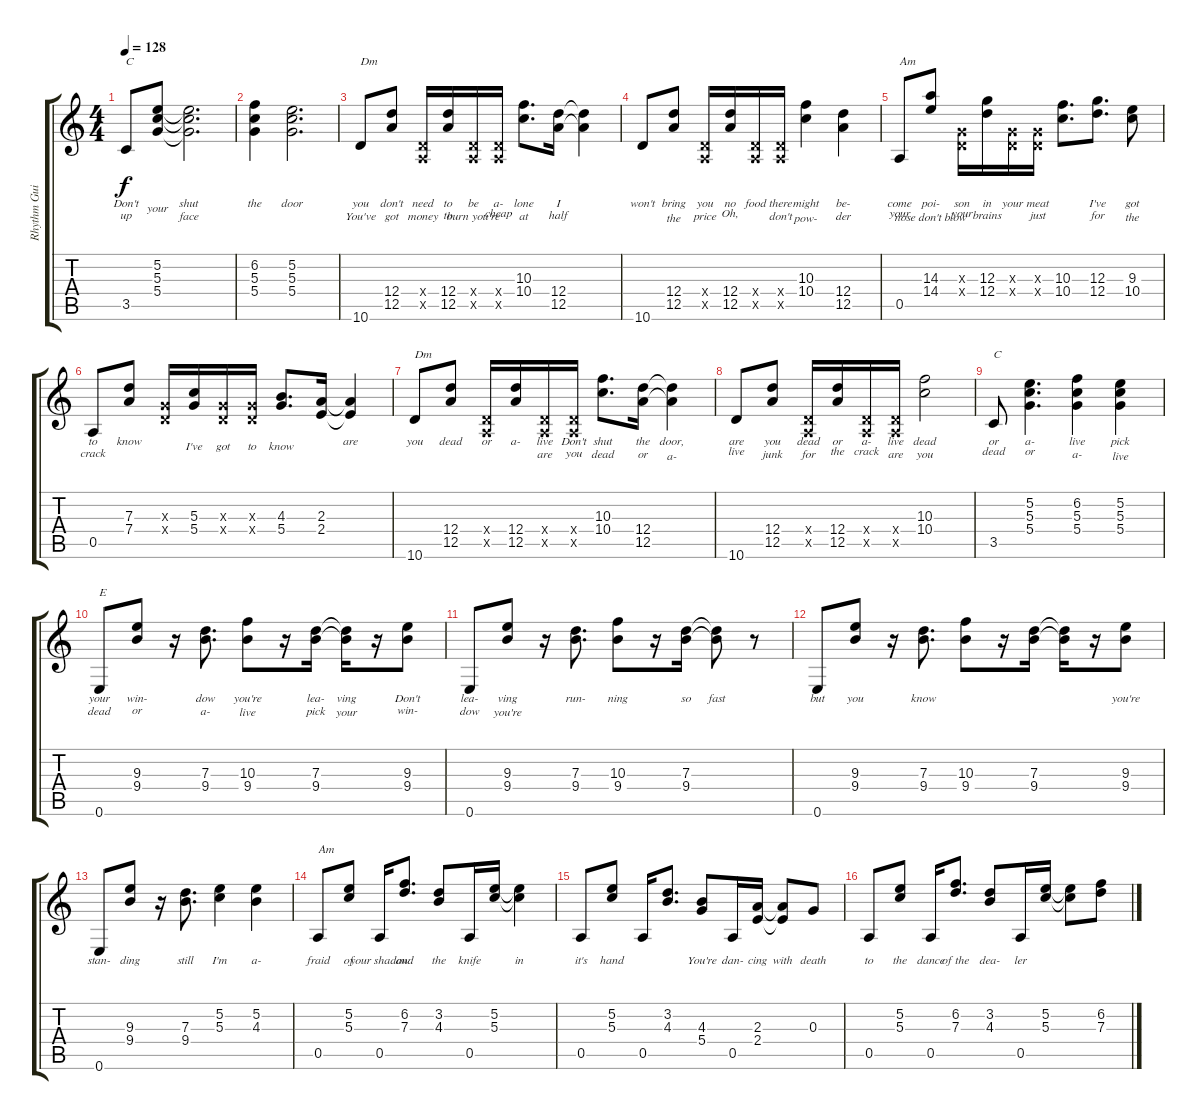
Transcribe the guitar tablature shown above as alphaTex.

\track ("Rhythm Guitar" "Rhythm Gui") {instrument overdrivenguitar}
\staff {score tabs}
\tuning (E4 B3 G3 D3 A2 E2) {hide}
\ts (4 4)
\tempo 128
\clef g2
\ks c
3.5.8{txt "C" lyrics (0 "Don't") lyrics (1 "up") lyrics (2 "") lyrics (3 "") lyrics (4 "") dy f} (5.2 5.3 5.4).8{lyrics (0 "") lyrics (1 "your") lyrics (2 "") lyrics (3 "") lyrics (4 "")} (5.2{t} 5.3{t} 5.4{t}).2{d lyrics (0 "shut") lyrics (1 "face") lyrics (2 "") lyrics (3 "") lyrics (4 "")} |
(6.2 5.3 5.4).4{lyrics (0 "the") lyrics (1 "") lyrics (2 "") lyrics (3 "") lyrics (4 "")} (5.2 5.3 5.4).2{d lyrics (0 "door") lyrics (1 "") lyrics (2 "") lyrics (3 "") lyrics (4 "")} |
10.6.8{txt "Dm" lyrics (0 "you") lyrics (1 "You've") lyrics (2 "") lyrics (3 "") lyrics (4 "")} (12.4 12.5).8{lyrics (0 "don't") lyrics (1 "got") lyrics (2 "") lyrics (3 "") lyrics (4 "")} (0.4{x} 0.5{x}).16{lyrics (0 "need") lyrics (1 "money") lyrics (2 "") lyrics (3 "") lyrics (4 "")} (12.4 12.5).16{lyrics (0 "to") lyrics (1 "to") lyrics (2 "") lyrics (3 "") lyrics (4 "")} (0.4{x} 0.5{x}).16{lyrics (0 "be") lyrics (1 "burn you're") lyrics (2 "") lyrics (3 "") lyrics (4 "")} (0.4{x} 0.5{x}).16{lyrics (0 "a-") lyrics (1 "cheap") lyrics (2 "") lyrics (3 "") lyrics (4 "")} (10.3 10.4).8{d lyrics (0 "lone") lyrics (1 "at") lyrics (2 "") lyrics (3 "") lyrics (4 "")} (12.4 12.5).16{lyrics (0 "I") lyrics (1 "half") lyrics (2 "") lyrics (3 "") lyrics (4 "")} (12.4{t} 12.5{t}).4{lyrics (0 "") lyrics (1 "") lyrics (2 "") lyrics (3 "") lyrics (4 "")} |
10.6.8{lyrics (0 "won't") lyrics (1 "") lyrics (2 "") lyrics (3 "") lyrics (4 "")} (12.4 12.5).8{lyrics (0 "bring") lyrics (1 "the") lyrics (2 "") lyrics (3 "") lyrics (4 "")} (0.4{x} 0.5{x}).16{lyrics (0 "you") lyrics (1 "price") lyrics (2 "") lyrics (3 "") lyrics (4 "")} (12.4 12.5).16{lyrics (0 "no") lyrics (1 "Oh,") lyrics (2 "") lyrics (3 "") lyrics (4 "")} (0.4{x} 0.5{x}).16{lyrics (0 "food") lyrics (1 "") lyrics (2 "") lyrics (3 "") lyrics (4 "")} (0.4{x} 0.5{x}).16{lyrics (0 "there") lyrics (1 "don't") lyrics (2 "") lyrics (3 "") lyrics (4 "")} (10.3 10.4).4{lyrics (0 "might") lyrics (1 "pow-") lyrics (2 "") lyrics (3 "") lyrics (4 "")} (12.4 12.5).4{lyrics (0 "be-") lyrics (1 "der") lyrics (2 "") lyrics (3 "") lyrics (4 "")} |
0.5.8{txt "Am" lyrics (0 "come") lyrics (1 "your") lyrics (2 "") lyrics (3 "") lyrics (4 "")} (14.3 14.4).8{lyrics (0 "poi-") lyrics (1 "nose don't blow") lyrics (2 "") lyrics (3 "") lyrics (4 "")} (0.3{x} 0.4{x}).16{lyrics (0 "son") lyrics (1 "your") lyrics (2 "") lyrics (3 "") lyrics (4 "")} (12.3 12.4).16{lyrics (0 "in") lyrics (1 "brains") lyrics (2 "") lyrics (3 "") lyrics (4 "")} (0.3{x} 0.4{x}).16{lyrics (0 "your") lyrics (1 "") lyrics (2 "") lyrics (3 "") lyrics (4 "")} (0.3{x} 0.4{x}).16{lyrics (0 "meat") lyrics (1 "just") lyrics (2 "") lyrics (3 "") lyrics (4 "")} (10.3 10.4).8{d lyrics (0 "") lyrics (1 "") lyrics (2 "") lyrics (3 "") lyrics (4 "")} (12.3 12.4).8{d lyrics (0 "I've") lyrics (1 "for") lyrics (2 "") lyrics (3 "") lyrics (4 "")} (9.3 10.4).8{lyrics (0 "got") lyrics (1 "the") lyrics (2 "") lyrics (3 "") lyrics (4 "")} |
0.5.8{lyrics (0 "to") lyrics (1 "crack") lyrics (2 "") lyrics (3 "") lyrics (4 "")} (7.3 7.4).8{lyrics (0 "know") lyrics (1 "") lyrics (2 "") lyrics (3 "") lyrics (4 "")} (0.3{x} 0.4{x}).16{lyrics (0 "") lyrics (1 "") lyrics (2 "") lyrics (3 "") lyrics (4 "")} (5.3 5.4).16{lyrics (0 "") lyrics (1 "I've") lyrics (2 "") lyrics (3 "") lyrics (4 "")} (0.3{x} 0.4{x}).16{lyrics (0 "") lyrics (1 "got") lyrics (2 "") lyrics (3 "") lyrics (4 "")} (0.3{x} 0.4{x}).16{lyrics (0 "") lyrics (1 "to") lyrics (2 "") lyrics (3 "") lyrics (4 "")} (4.3 5.4).8{d lyrics (0 "") lyrics (1 "know") lyrics (2 "") lyrics (3 "") lyrics (4 "")} (2.3 2.4).16{lyrics (0 "") lyrics (1 "") lyrics (2 "") lyrics (3 "") lyrics (4 "")} (2.3{t} 2.4{t}).4{lyrics (0 "are") lyrics (1 "") lyrics (2 "") lyrics (3 "") lyrics (4 "")} |
10.6.8{txt "Dm" lyrics (0 "you") lyrics (1 "") lyrics (2 "") lyrics (3 "") lyrics (4 "")} (12.4 12.5).8{lyrics (0 "dead") lyrics (1 "") lyrics (2 "") lyrics (3 "") lyrics (4 "")} (0.4{x} 0.5{x}).16{lyrics (0 "or") lyrics (1 "") lyrics (2 "") lyrics (3 "") lyrics (4 "")} (12.4 12.5).16{lyrics (0 "a-") lyrics (1 "") lyrics (2 "") lyrics (3 "") lyrics (4 "")} (0.4{x} 0.5{x}).16{lyrics (0 "live") lyrics (1 "are") lyrics (2 "") lyrics (3 "") lyrics (4 "")} (0.4{x} 0.5{x}).16{lyrics (0 "Don't") lyrics (1 "you") lyrics (2 "") lyrics (3 "") lyrics (4 "")} (10.3 10.4).8{d lyrics (0 "shut") lyrics (1 "dead") lyrics (2 "") lyrics (3 "") lyrics (4 "")} (12.4 12.5).16{lyrics (0 "the") lyrics (1 "or") lyrics (2 "") lyrics (3 "") lyrics (4 "")} (12.4{t} 12.5{t}).4{lyrics (0 "door,") lyrics (1 "a-") lyrics (2 "") lyrics (3 "") lyrics (4 "")} |
10.6.8{lyrics (0 "are") lyrics (1 "live") lyrics (2 "") lyrics (3 "") lyrics (4 "")} (12.4 12.5).8{lyrics (0 "you") lyrics (1 "junk") lyrics (2 "") lyrics (3 "") lyrics (4 "")} (0.4{x} 0.5{x}).16{lyrics (0 "dead") lyrics (1 "for") lyrics (2 "") lyrics (3 "") lyrics (4 "")} (12.4 12.5).16{lyrics (0 "or") lyrics (1 "the") lyrics (2 "") lyrics (3 "") lyrics (4 "")} (0.4{x} 0.5{x}).16{lyrics (0 "a-") lyrics (1 "crack") lyrics (2 "") lyrics (3 "") lyrics (4 "")} (0.4{x} 0.5{x}).16{lyrics (0 "live") lyrics (1 "are") lyrics (2 "") lyrics (3 "") lyrics (4 "")} (10.3 10.4).2{lyrics (0 "dead") lyrics (1 "you") lyrics (2 "") lyrics (3 "") lyrics (4 "")} |
3.5.8{txt "C" lyrics (0 "or") lyrics (1 "dead") lyrics (2 "") lyrics (3 "") lyrics (4 "")} (5.2 5.3 5.4).4{d lyrics (0 "a-") lyrics (1 "or") lyrics (2 "") lyrics (3 "") lyrics (4 "")} (6.2 5.3 5.4).4{lyrics (0 "live") lyrics (1 "a-") lyrics (2 "") lyrics (3 "") lyrics (4 "")} (5.2 5.3 5.4).4{lyrics (0 "pick") lyrics (1 "live") lyrics (2 "") lyrics (3 "") lyrics (4 "")} |
0.6.8{txt "E" lyrics (0 "your") lyrics (1 "dead") lyrics (2 "") lyrics (3 "") lyrics (4 "")} (9.3 9.4).8{lyrics (0 "win-") lyrics (1 "or") lyrics (2 "") lyrics (3 "") lyrics (4 "")} r.16 (7.3 9.4).8{d lyrics (0 "dow") lyrics (1 "a-") lyrics (2 "") lyrics (3 "") lyrics (4 "")} (10.3 9.4).8{lyrics (0 "you're") lyrics (1 "live") lyrics (2 "") lyrics (3 "") lyrics (4 "")} r.16 (7.3 9.4).16{lyrics (0 "lea-") lyrics (1 "pick") lyrics (2 "") lyrics (3 "") lyrics (4 "")} (7.3{t} 9.4{t}).16{lyrics (0 "ving") lyrics (1 "your") lyrics (2 "") lyrics (3 "") lyrics (4 "")} r.16 (9.3 9.4).8{lyrics (0 "Don't") lyrics (1 "win-") lyrics (2 "") lyrics (3 "") lyrics (4 "")} |
0.6.8{lyrics (0 "lea-") lyrics (1 "dow") lyrics (2 "") lyrics (3 "") lyrics (4 "")} (9.3 9.4).8{lyrics (0 "ving") lyrics (1 "you're") lyrics (2 "") lyrics (3 "") lyrics (4 "")} r.16 (7.3 9.4).8{d lyrics (0 "run-") lyrics (1 "") lyrics (2 "") lyrics (3 "") lyrics (4 "")} (10.3 9.4).8{lyrics (0 "ning") lyrics (1 "") lyrics (2 "") lyrics (3 "") lyrics (4 "")} r.16 (7.3 9.4).16{lyrics (0 "so") lyrics (1 "") lyrics (2 "") lyrics (3 "") lyrics (4 "")} (7.3{t} 9.4{t}).8{lyrics (0 "fast") lyrics (1 "") lyrics (2 "") lyrics (3 "") lyrics (4 "")} r.8 |
0.6.8{lyrics (0 "but") lyrics (1 "") lyrics (2 "") lyrics (3 "") lyrics (4 "")} (9.3 9.4).8{lyrics (0 "you") lyrics (1 "") lyrics (2 "") lyrics (3 "") lyrics (4 "")} r.16 (7.3 9.4).8{d lyrics (0 "know") lyrics (1 "") lyrics (2 "") lyrics (3 "") lyrics (4 "")} (10.3 9.4).8{lyrics (0 "") lyrics (1 "") lyrics (2 "") lyrics (3 "") lyrics (4 "")} r.16 (7.3 9.4).16{lyrics (0 "") lyrics (1 "") lyrics (2 "") lyrics (3 "") lyrics (4 "")} (7.3{t} 9.4{t}).16{lyrics (0 "") lyrics (1 "") lyrics (2 "") lyrics (3 "") lyrics (4 "")} r.16 (9.3 9.4).8{lyrics (0 "you're") lyrics (1 "") lyrics (2 "") lyrics (3 "") lyrics (4 "")} |
0.6.8{lyrics (0 "stan-") lyrics (1 "") lyrics (2 "") lyrics (3 "") lyrics (4 "")} (9.3 9.4).8{lyrics (0 "ding") lyrics (1 "") lyrics (2 "") lyrics (3 "") lyrics (4 "")} r.16 (7.3 9.4).8{d lyrics (0 "still") lyrics (1 "") lyrics (2 "") lyrics (3 "") lyrics (4 "")} (5.2 5.3).4{lyrics (0 "I'm") lyrics (1 "") lyrics (2 "") lyrics (3 "") lyrics (4 "")} (5.2 4.3).4{lyrics (0 "a-") lyrics (1 "") lyrics (2 "") lyrics (3 "") lyrics (4 "")} |
0.5.8{txt "Am" lyrics (0 "fraid") lyrics (1 "") lyrics (2 "") lyrics (3 "") lyrics (4 "")} (5.2 5.3).8{lyrics (0 "of") lyrics (1 "") lyrics (2 "") lyrics (3 "") lyrics (4 "")} 0.5.16{lyrics (0 "your shadow") lyrics (1 "") lyrics (2 "") lyrics (3 "") lyrics (4 "")} (6.2 7.3).8{d lyrics (0 "and") lyrics (1 "") lyrics (2 "") lyrics (3 "") lyrics (4 "")} (3.2 4.3).8{lyrics (0 "the") lyrics (1 "") lyrics (2 "") lyrics (3 "") lyrics (4 "")} 0.5.16{lyrics (0 "knife") lyrics (1 "") lyrics (2 "") lyrics (3 "") lyrics (4 "")} (5.2 5.3).16{lyrics (0 "") lyrics (1 "") lyrics (2 "") lyrics (3 "") lyrics (4 "")} (5.2{t} 5.3{t}).4{lyrics (0 "in") lyrics (1 "") lyrics (2 "") lyrics (3 "") lyrics (4 "")} |
0.5.8{lyrics (0 "it's") lyrics (1 "") lyrics (2 "") lyrics (3 "") lyrics (4 "")} (5.2 5.3).8{lyrics (0 "hand") lyrics (1 "") lyrics (2 "") lyrics (3 "") lyrics (4 "")} 0.5.16{lyrics (0 "") lyrics (1 "") lyrics (2 "") lyrics (3 "") lyrics (4 "")} (3.2 4.3).8{d lyrics (0 "") lyrics (1 "") lyrics (2 "") lyrics (3 "") lyrics (4 "")} (4.3 5.4).8{lyrics (0 "You're") lyrics (1 "") lyrics (2 "") lyrics (3 "") lyrics (4 "")} 0.5.16{lyrics (0 "dan-") lyrics (1 "") lyrics (2 "") lyrics (3 "") lyrics (4 "")} (2.3 2.4).16{lyrics (0 "cing") lyrics (1 "") lyrics (2 "") lyrics (3 "") lyrics (4 "")} (2.3{t} 2.4{t}).8{lyrics (0 "with") lyrics (1 "") lyrics (2 "") lyrics (3 "") lyrics (4 "")} 0.3.8{lyrics (0 "death") lyrics (1 "") lyrics (2 "") lyrics (3 "") lyrics (4 "")} |
0.5.8{lyrics (0 "to") lyrics (1 "") lyrics (2 "") lyrics (3 "") lyrics (4 "")} (5.2 5.3).8{lyrics (0 "the") lyrics (1 "") lyrics (2 "") lyrics (3 "") lyrics (4 "")} 0.5.16{lyrics (0 "dance") lyrics (1 "") lyrics (2 "") lyrics (3 "") lyrics (4 "")} (6.2 7.3).8{d lyrics (0 "of the") lyrics (1 "") lyrics (2 "") lyrics (3 "") lyrics (4 "")} (3.2 4.3).8{lyrics (0 "dea-") lyrics (1 "") lyrics (2 "") lyrics (3 "") lyrics (4 "")} 0.5.16{lyrics (0 "ler") lyrics (1 "") lyrics (2 "") lyrics (3 "") lyrics (4 "")} (5.2 5.3).16{lyrics (0 "") lyrics (1 "") lyrics (2 "") lyrics (3 "") lyrics (4 "")} (5.2{t} 5.3{t}).8{lyrics (0 "") lyrics (1 "") lyrics (2 "") lyrics (3 "") lyrics (4 "")} (6.2 7.3).8{lyrics (0 "") lyrics (1 "") lyrics (2 "") lyrics (3 "") lyrics (4 "")}
